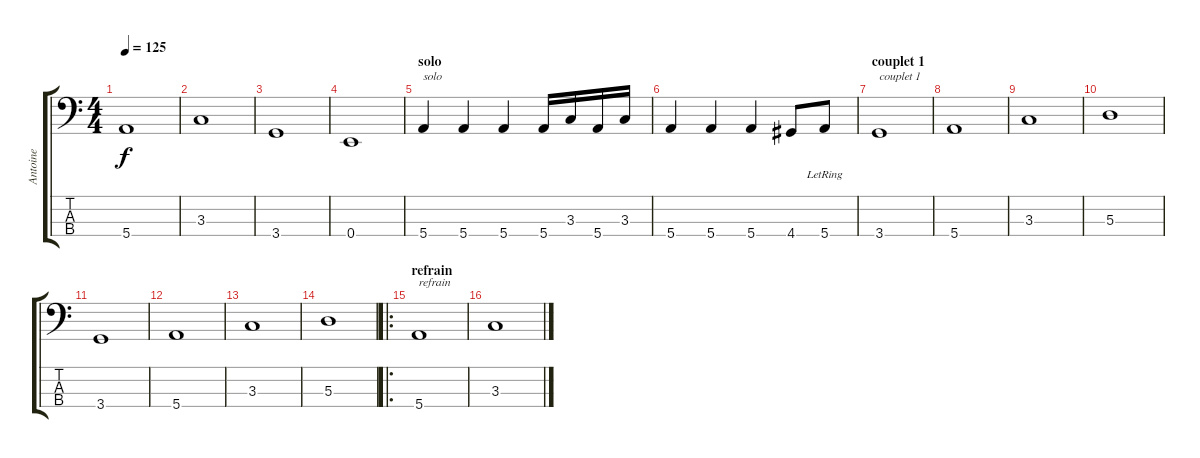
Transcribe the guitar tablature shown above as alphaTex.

\track ("Antoine" "Antoine") {instrument electricbassfinger}
\staff {score tabs}
\tuning (G2 D2 A1 E1) {hide}
\ts (4 4)
\tempo 125
\clef f4
\ks c
5.4.1{dy f} |
3.3.1 |
3.4.1 |
0.4.1 |
\section ("" "solo ")
5.4.4{txt "solo"} 5.4.4 5.4.4 5.4.16 3.3.16 5.4.16 3.3.16 |
5.4.4 5.4.4 5.4.4 4.4.8 5.4{lr}.8 |
\section ("" "couplet 1")
3.4.1{txt "couplet 1"} |
5.4.1 |
3.3.1 |
5.3.1 |
3.4.1 |
5.4.1 |
3.3.1 |
5.3.1 |
\ro
\section ("" "refrain")
5.4.1{txt "refrain "} |
3.3.1
